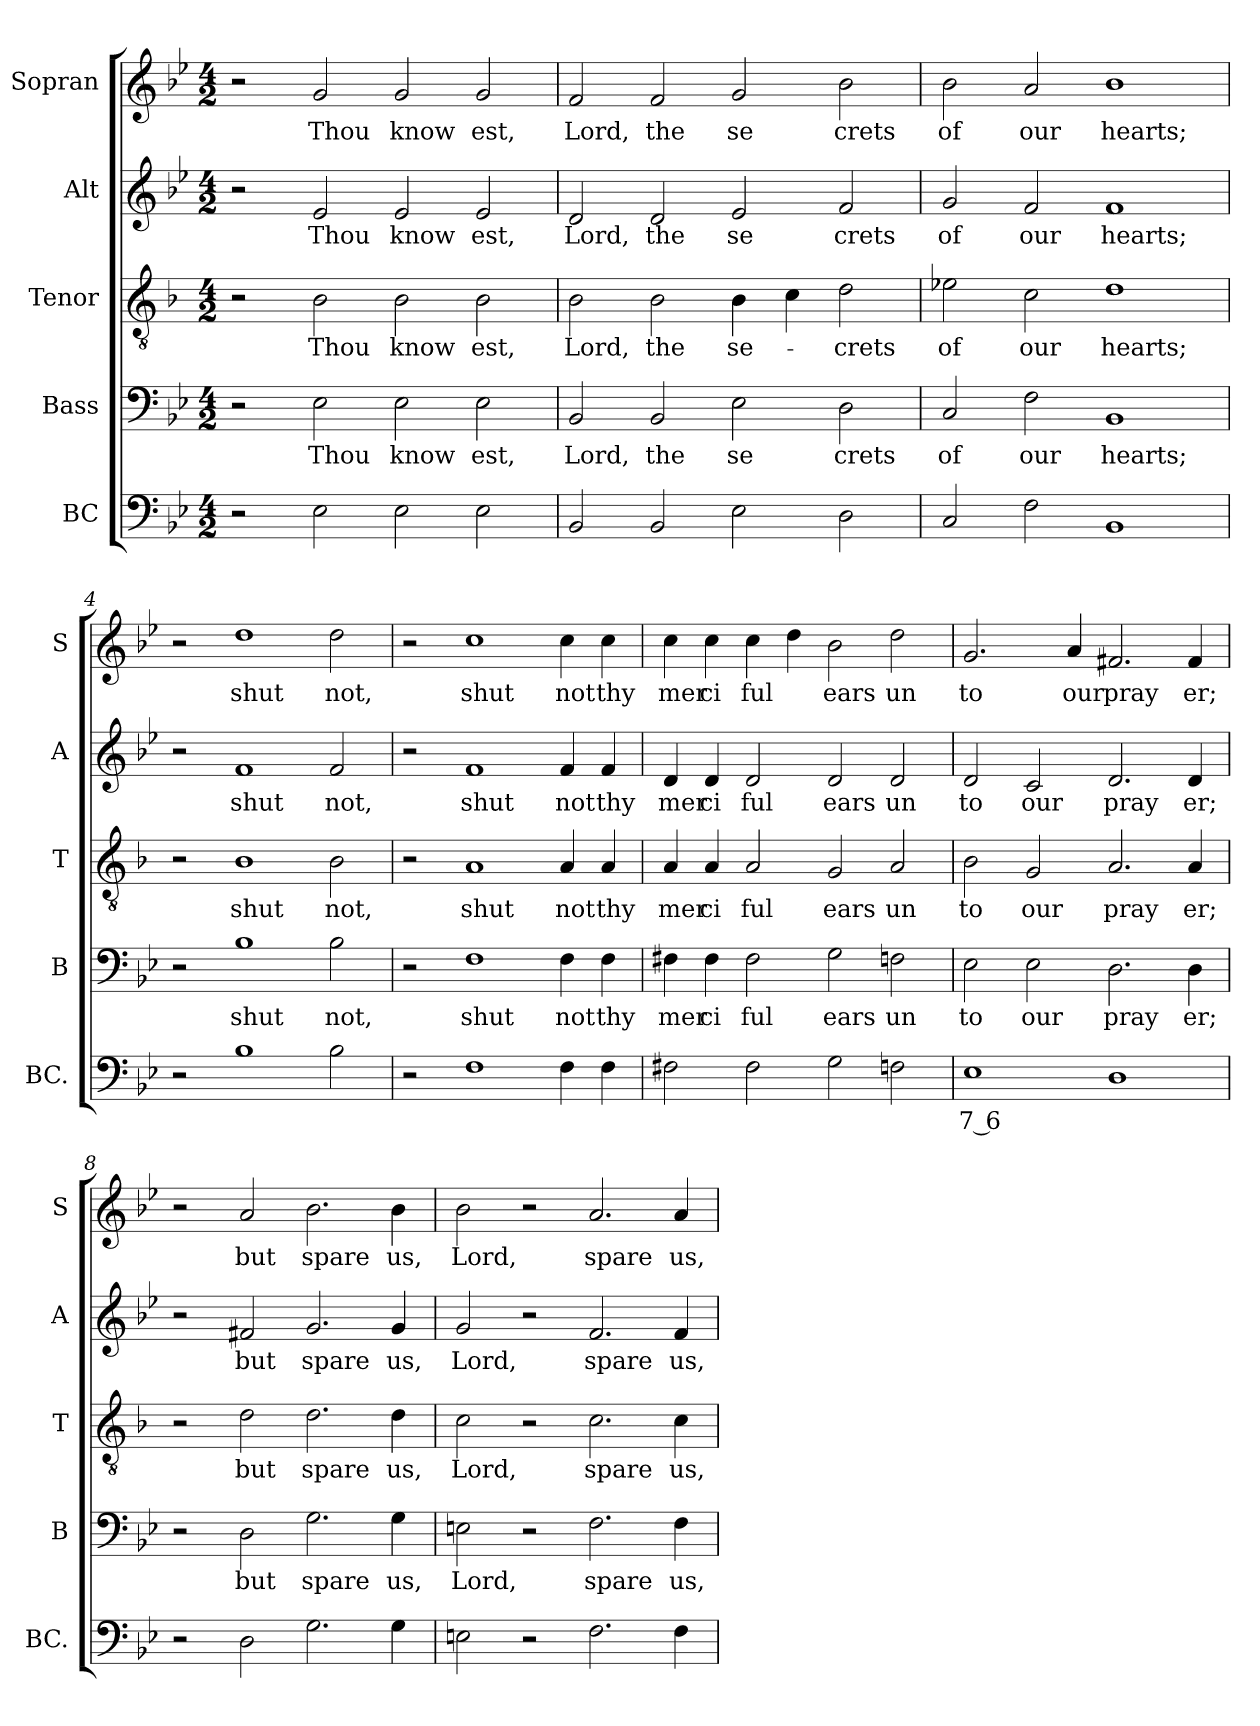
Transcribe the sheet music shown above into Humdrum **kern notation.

**kern	**text	**kern	**text	**kern	**text	**kern	**text	**kern	**text
*part5	*part5	*part4	*part4	*part3	*part3	*part2	*part2	*part1	*part1
*staff5	*staff5	*staff4	*staff4	*staff3	*staff3	*staff2	*staff2	*staff1	*staff1
*I"BC	*	*I"Bass	*	*I"Tenor	*	*I"Alt	*	*I"Sopran	*
*I'BC.	*	*I'B	*	*I'T	*	*I'A	*	*I'S	*
*clefF4	*	*clefF4	*	*clefGv2	*	*clefG2	*	*clefG2	*
*k[b-e-]	*	*k[b-e-]	*	*k[b-]	*	*k[b-e-]	*	*k[b-e-]	*
*M4/2	*	*M4/2	*	*M4/2	*	*M4/2	*	*M4/2	*
=1	=1	=1	=1	=1	=1	=1	=1	=1	=1
2r	.	2r	.	2r	.	2r	.	2r	.
!	!	!	!LO:LY:b	!	!LO:LY:b	!	!LO:LY:b	!	!LO:LY:b
2E-\	.	2E-\	Thou	2B-\	Thou	2e-/	Thou	2g/	Thou
!	!	!	!LO:LY:b	!	!LO:LY:b	!	!LO:LY:b	!	!LO:LY:b
2E-\	.	2E-\	know	2B-\	know	2e-/	know	2g/	know
!	!	!	!LO:LY:b	!	!LO:LY:b	!	!LO:LY:b	!	!LO:LY:b
2E-\	.	2E-\	est,	2B-\	est,	2e-/	est,	2g/	est,
=2	=2	=2	=2	=2	=2	=2	=2	=2	=2
!	!	!	!LO:LY:b	!	!LO:LY:b	!	!LO:LY:b	!	!LO:LY:b
2BB-/	.	2BB-/	Lord,	2B-\	Lord,	2d/	Lord,	2f/	Lord,
!	!	!	!LO:LY:b	!	!LO:LY:b	!	!LO:LY:b	!	!LO:LY:b
2BB-/	.	2BB-/	the	2B-\	the	2d/	the	2f/	the
!	!	!	!LO:LY:b	!	!LO:LY:b	!	!LO:LY:b	!	!LO:LY:b
2E-\	.	2E-\	se	4B-\	se-	2e-/	se	2g/	se
.	.	.	.	4c\	.	.	.	.	.
!	!	!	!LO:LY:b	!	!LO:LY:b	!	!LO:LY:b	!	!LO:LY:b
2D\	.	2D\	crets	2d\	crets	2f/	crets	2b-\	crets
=3	=3	=3	=3	=3	=3	=3	=3	=3	=3
!	!	!	!LO:LY:b	!	!LO:LY:b	!	!LO:LY:b	!	!LO:LY:b
2C/	.	2C/	of	2e-X\	of	2g/	of	2b-\	of
!	!	!	!LO:LY:b	!	!LO:LY:b	!	!LO:LY:b	!	!LO:LY:b
2F\	.	2F\	our	2c\	our	2f/	our	2a/	our
!	!	!	!LO:LY:b	!	!LO:LY:b	!	!LO:LY:b	!	!LO:LY:b
1BB-	.	1BB-	hearts;	1d	hearts;	1f	hearts;	1b-	hearts;
=4	=4	=4	=4	=4	=4	=4	=4	=4	=4
2r	.	2r	.	2r	.	2r	.	2r	.
!	!	!	!LO:LY:b	!	!LO:LY:b	!	!LO:LY:b	!	!LO:LY:b
1B-	.	1B-	shut	1B-	shut	1f	shut	1dd	shut
!	!	!	!LO:LY:b	!	!LO:LY:b	!	!LO:LY:b	!	!LO:LY:b
2B-\	.	2B-\	not,	2B-\	not,	2f/	not,	2dd\	not,
=5	=5	=5	=5	=5	=5	=5	=5	=5	=5
2r	.	2r	.	2r	.	2r	.	2r	.
!	!	!	!LO:LY:b	!	!LO:LY:b	!	!LO:LY:b	!	!LO:LY:b
1F	.	1F	shut	1A	shut	1f	shut	1cc	shut
!	!	!	!LO:LY:b	!	!LO:LY:b	!	!LO:LY:b	!	!LO:LY:b
4F\	.	4F\	not	4A/	not	4f/	not	4cc\	not
!	!	!	!LO:LY:b	!	!LO:LY:b	!	!LO:LY:b	!	!LO:LY:b
4F\	.	4F\	thy	4A/	thy	4f/	thy	4cc\	thy
!!LO:LB:g=z
=6	=6	=6	=6	=6	=6	=6	=6	=6	=6
!	!	!	!LO:LY:b	!	!LO:LY:b	!	!LO:LY:b	!	!LO:LY:b
2F#X\	.	4F#X\	mer	4A/	mer	4d/	mer	4cc\	mer
!	!	!	!LO:LY:b	!	!LO:LY:b	!	!LO:LY:b	!	!LO:LY:b
.	.	4F#\	ci	4A/	ci	4d/	ci	4cc\	ci
!	!	!	!LO:LY:b	!	!LO:LY:b	!	!LO:LY:b	!	!LO:LY:b
2F#\	.	2F#\	ful	2A/	ful	2d/	ful	4cc\	ful
.	.	.	.	.	.	.	.	4dd\	.
!	!	!	!LO:LY:b	!	!LO:LY:b	!	!LO:LY:b	!	!LO:LY:b
2G\	.	2G\	ears	2G/	ears	2d/	ears	2b-\	ears
!	!	!	!LO:LY:b	!	!LO:LY:b	!	!LO:LY:b	!	!LO:LY:b
2Fn\	.	2Fn\	un	2A/	un	2d/	un	2dd\	un
=7	=7	=7	=7	=7	=7	=7	=7	=7	=7
!	!LO:LY:b	!	!LO:LY:b	!	!LO:LY:b	!	!LO:LY:b	!	!LO:LY:b
1E-	7 6	2E-\	to	2B-\	to	2d/	to	2.g/	to
!	!	!	!LO:LY:b	!	!LO:LY:b	!	!LO:LY:b	!	!
.	.	2E-\	our	2G/	our	2c/	our	.	.
!	!	!	!	!	!	!	!	!	!LO:LY:b
.	.	.	.	.	.	.	.	4a/	our
!	!	!	!LO:LY:b	!	!LO:LY:b	!	!LO:LY:b	!	!LO:LY:b
1D	.	2.D\	pray	2.A/	pray	2.d/	pray	2.f#X/	pray
!	!	!	!LO:LY:b	!	!LO:LY:b	!	!LO:LY:b	!	!LO:LY:b
.	.	4D\	er;	4A/	er;	4d/	er;	4f#/	er;
=8	=8	=8	=8	=8	=8	=8	=8	=8	=8
2r	.	2r	.	2r	.	2r	.	2r	.
!	!	!	!LO:LY:b	!	!LO:LY:b	!	!LO:LY:b	!	!LO:LY:b
2D\	.	2D\	but	2d\	but	2f#X/	but	2a/	but
!	!	!	!LO:LY:b	!	!LO:LY:b	!	!LO:LY:b	!	!LO:LY:b
2.G\	.	2.G\	spare	2.d\	spare	2.g/	spare	2.b-\	spare
!	!	!	!LO:LY:b	!	!LO:LY:b	!	!LO:LY:b	!	!LO:LY:b
4G\	.	4G\	us,	4d\	us,	4g/	us,	4b-\	us,
=9	=9	=9	=9	=9	=9	=9	=9	=9	=9
!	!	!	!LO:LY:b	!	!LO:LY:b	!	!LO:LY:b	!	!LO:LY:b
2En\	.	2En\	Lord,	2c\	Lord,	2g/	Lord,	2b-\	Lord,
2r	.	2r	.	2r	.	2r	.	2r	.
!	!	!	!LO:LY:b	!	!LO:LY:b	!	!LO:LY:b	!	!LO:LY:b
2.F\	.	2.F\	spare	2.c\	spare	2.f/	spare	2.a/	spare
!	!	!	!LO:LY:b	!	!LO:LY:b	!	!LO:LY:b	!	!LO:LY:b
4F\	.	4F\	us,	4c\	us,	4f/	us,	4a/	us,
=	=	=	=	=	=	=	=	=	=
*-	*-	*-	*-	*-	*-	*-	*-	*-	*-
